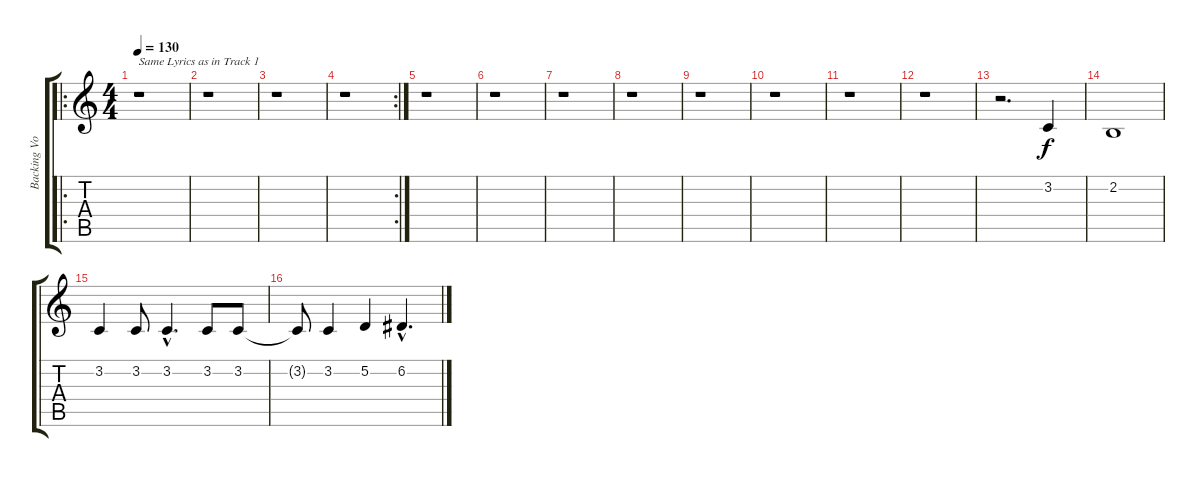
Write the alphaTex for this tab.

\track ("Backing Vocals" "Backing Vo") {instrument sitar}
\staff {score tabs}
\tuning (D4 A3 F3 C3 G2 C2) {hide}
\ro
\ts (4 4)
\tempo 130
\clef g2
\ks c
r.1{txt "Same Lyrics as in Track 1" dy f instrument sitar} |
r.1 |
r.1 |
\rc 2
r.1 |
r.1 |
r.1 |
r.1 |
r.1 |
r.1 |
r.1 |
r.1 |
r.1 |
r.2{d} 3.2.4 |
2.2.1 |
3.2.4 3.2.8 3.2{hac}.4{d} 3.2.8 3.2.8 |
3.2{t}.8 3.2.4 5.2.4 6.2{hac}.4{d}
